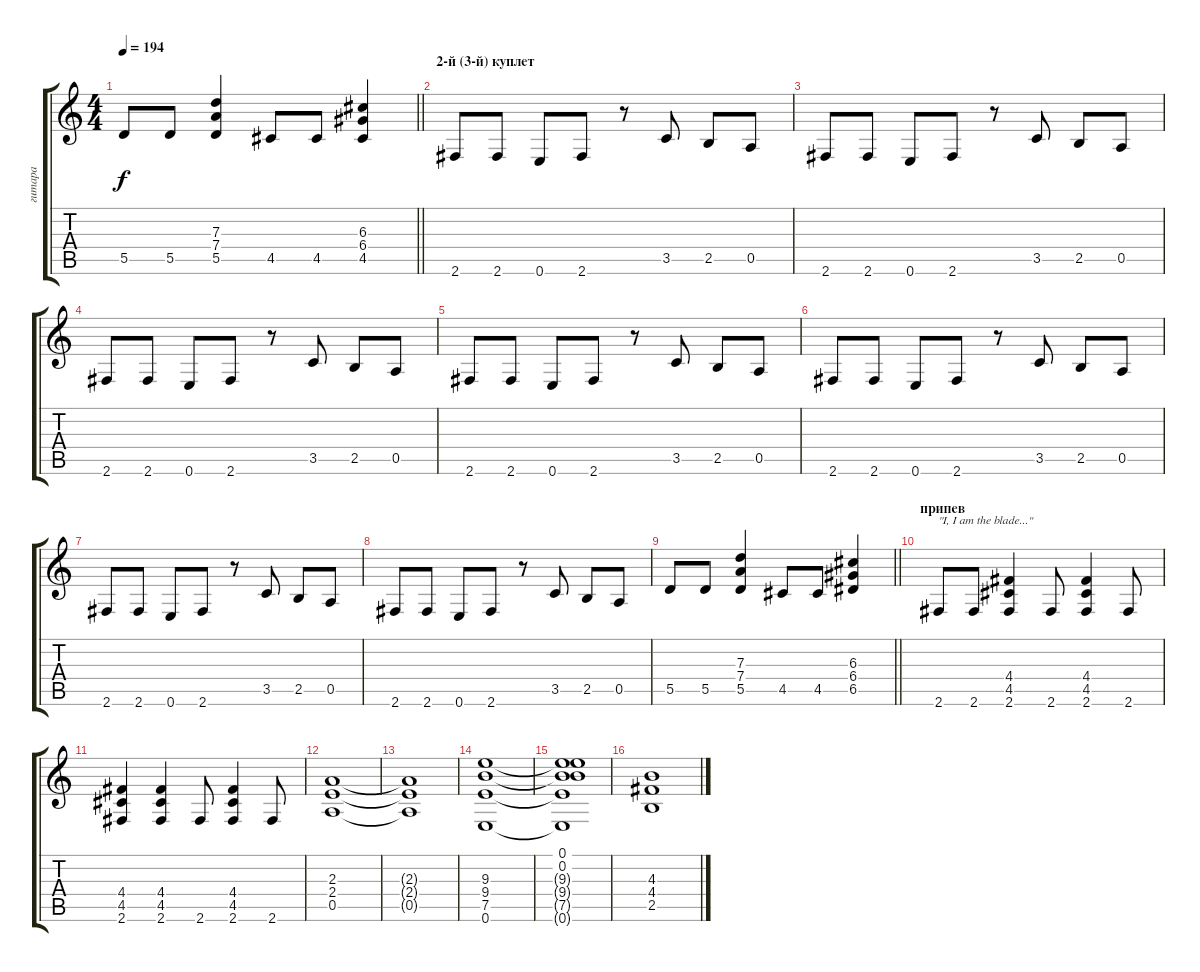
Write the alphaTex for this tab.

\track ("гитара" "гитара") {instrument overdrivenguitar}
\staff {score tabs}
\tuning (E4 B3 G3 D3 A2 E2) {hide}
\ts (4 4)
\tempo 194
\clef g2
\barLineRight lightlight
\ks c
5.5.8{dy f} 5.5.8 (7.3 7.4 5.5).4 4.5.8 4.5.8 (6.3 6.4 4.5).4 |
\section ("" "2-й (3-й) куплет")
2.6.8 2.6.8 0.6.8 2.6.8 r.8 3.5.8 2.5.8 0.5.8 |
2.6.8 2.6.8 0.6.8 2.6.8 r.8 3.5.8 2.5.8 0.5.8 |
2.6.8 2.6.8 0.6.8 2.6.8 r.8 3.5.8 2.5.8 0.5.8 |
2.6.8 2.6.8 0.6.8 2.6.8 r.8 3.5.8 2.5.8 0.5.8 |
2.6.8 2.6.8 0.6.8 2.6.8 r.8 3.5.8 2.5.8 0.5.8 |
2.6.8 2.6.8 0.6.8 2.6.8 r.8 3.5.8 2.5.8 0.5.8 |
2.6.8 2.6.8 0.6.8 2.6.8 r.8 3.5.8 2.5.8 0.5.8 |
\barLineRight lightlight
5.5.8 5.5.8 (7.3 7.4 5.5).4 4.5.8 4.5.8 (6.3 6.4 6.5).4 |
\section ("" "припев")
2.6.8{txt "\"I, I am the blade...\""} 2.6.8 (4.4 4.5 2.6).4 2.6.8 (4.4 4.5 2.6).4 2.6.8 |
(4.4 4.5 2.6).4 (4.4 4.5 2.6).4 2.6.8 (4.4 4.5 2.6).4 2.6.8 |
(2.3 2.4 0.5).1 |
(2.3{t} 2.4{t} 0.5{t}).1 |
(9.3 9.4 7.5 0.6).1 |
(0.1 0.2 9.3{t} 9.4{t} 7.5{t} 0.6{t}).1 |
(4.3 4.4 2.5).1
